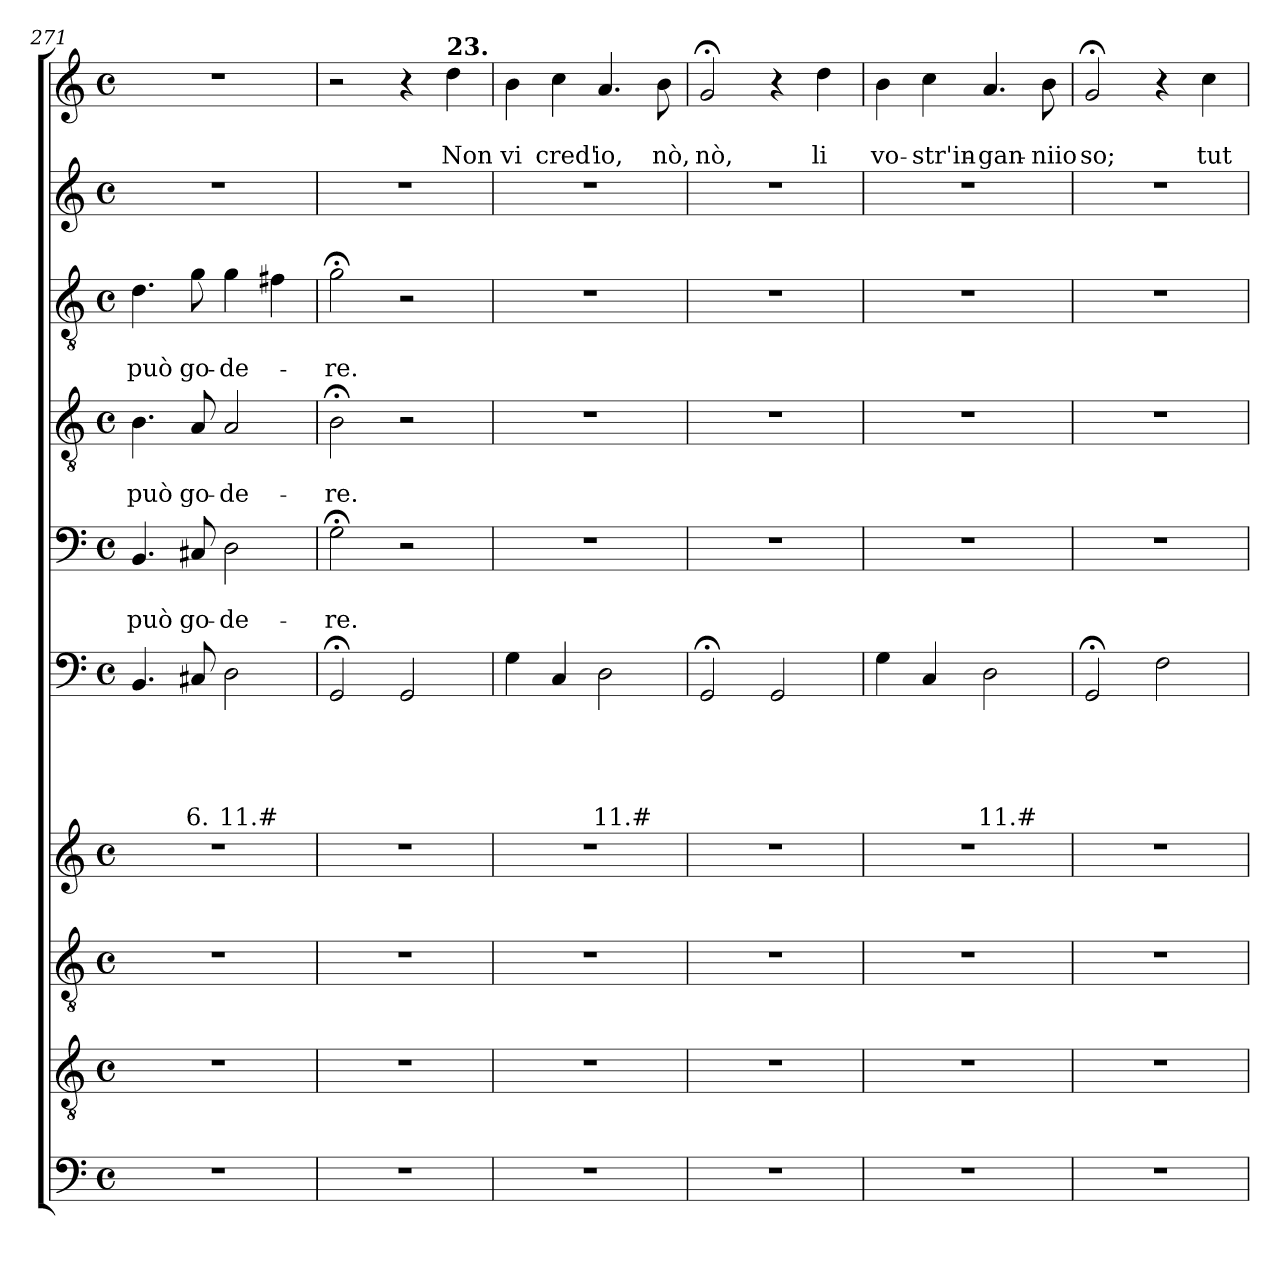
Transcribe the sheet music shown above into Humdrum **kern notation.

**kern	**kern	**kern	**kern	**kern	**text	**text	**text	**text	**text	**kern	**text	**text	**kern	**text	**text	**kern	**text	**text	**kern	**kern	**text	**text
*part10	*part9	*part8	*part7	*part6	*part6	*part6	*part6	*part6	*part6	*part5	*part5	*part5	*part4	*part4	*part4	*part3	*part3	*part3	*part2	*part1	*part1	*part1
*staff10	*staff9	*staff8	*staff7	*staff6	*staff6	*staff6	*staff6	*staff6	*staff6	*staff5	*staff5	*staff5	*staff4	*staff4	*staff4	*staff3	*staff3	*staff3	*staff2	*staff1	*staff1	*staff1
*clefF4	*clefGv2	*clefGv2	*clefG2	*clefF4	*	*	*	*	*	*clefF4	*	*	*clefGv2	*	*	*clefGv2	*	*	*clefG2	*clefG2	*	*
*k[]	*k[]	*k[]	*k[]	*k[]	*	*	*	*	*	*k[]	*	*	*k[]	*	*	*k[]	*	*	*k[]	*k[]	*	*
*C:	*C:	*C:	*C:	*C:	*	*	*	*	*	*C:	*	*	*C:	*	*	*C:	*	*	*C:	*C:	*	*
*M4/4	*M4/4	*M4/4	*M4/4	*M4/4	*	*	*	*	*	*M4/4	*	*	*M4/4	*	*	*M4/4	*	*	*M4/4	*M4/4	*	*
*met(c)	*met(c)	*met(c)	*met(c)	*met(c)	*	*	*	*	*	*met(c)	*	*	*met(c)	*	*	*met(c)	*	*	*met(c)	*met(c)	*	*
=271	=271	=271	=271	=271	=271	=271	=271	=271	=271	=271	=271	=271	=271	=271	=271	=271	=271	=271	=271	=271	=271	=271
1r	1r	1r	1r	4.BB/	.	.	.	.	.	4.BB/	.	può	4.B\	.	può	4.d\	.	può	1r	1r	.	.
.	.	.	.	8C#X/	.	.	.	.	6.	8C#X/	.	go-	8A/	.	go-	8g\	.	go-	.	.	.	.
.	.	.	.	2D\	.	.	.	.	11.#	2D\	.	-de-	2A/	.	-de-	4g\	.	-de-	.	.	.	.
.	.	.	.	.	.	.	.	.	.	.	.	.	.	.	.	4f#X\	.	.	.	.	.	.
=272	=272	=272	=272	=272	=272	=272	=272	=272	=272	=272	=272	=272	=272	=272	=272	=272	=272	=272	=272	=272	=272	=272
1r	1r	1r	1r	2GG;</	.	.	.	.	.	2G;<\	.	-re.	2B;<\	.	-re.	2g;<\	.	-re.	1r	2r	.	.
.	.	.	.	2GG/	.	.	.	.	.	2r	.	.	2r	.	.	2r	.	.	.	4r	.	.
!	!	!	!	!	!	!	!	!	!	!	!	!	!	!	!	!	!	!	!	!LO:TX:a:B:t=23.	!	!
.	.	.	.	.	.	.	.	.	.	.	.	.	.	.	.	.	.	.	.	4dd\	.	Non
=273	=273	=273	=273	=273	=273	=273	=273	=273	=273	=273	=273	=273	=273	=273	=273	=273	=273	=273	=273	=273	=273	=273
1r	1r	1r	1r	4G\	.	.	.	.	.	1r	.	.	1r	.	.	1r	.	.	1r	4b\	.	vi
.	.	.	.	4C/	.	.	.	.	.	.	.	.	.	.	.	.	.	.	.	4cc\	.	cred'
.	.	.	.	2D\	.	.	.	.	11.#	.	.	.	.	.	.	.	.	.	.	4.a/	.	io,
.	.	.	.	.	.	.	.	.	.	.	.	.	.	.	.	.	.	.	.	8b\	.	nò,
=274	=274	=274	=274	=274	=274	=274	=274	=274	=274	=274	=274	=274	=274	=274	=274	=274	=274	=274	=274	=274	=274	=274
1r	1r	1r	1r	2GG;</	.	.	.	.	.	1r	.	.	1r	.	.	1r	.	.	1r	2g;</	.	nò,
.	.	.	.	2GG/	.	.	.	.	.	.	.	.	.	.	.	.	.	.	.	4r	.	.
.	.	.	.	.	.	.	.	.	.	.	.	.	.	.	.	.	.	.	.	4dd\	.	li
=275	=275	=275	=275	=275	=275	=275	=275	=275	=275	=275	=275	=275	=275	=275	=275	=275	=275	=275	=275	=275	=275	=275
1r	1r	1r	1r	4G\	.	.	.	.	.	1r	.	.	1r	.	.	1r	.	.	1r	4b\	.	vo-
.	.	.	.	4C/	.	.	.	.	.	.	.	.	.	.	.	.	.	.	.	4cc\	.	-str'in-
.	.	.	.	2D\	.	.	.	.	11.#	.	.	.	.	.	.	.	.	.	.	4.a/	.	-gan-
.	.	.	.	.	.	.	.	.	.	.	.	.	.	.	.	.	.	.	.	8b\	.	-niio
!!LO:LB:g=z
=276	=276	=276	=276	=276	=276	=276	=276	=276	=276	=276	=276	=276	=276	=276	=276	=276	=276	=276	=276	=276	=276	=276
1r	1r	1r	1r	2GG;</	.	.	.	.	.	1r	.	.	1r	.	.	1r	.	.	1r	2g;</	.	so;
.	.	.	.	2F\	.	.	.	.	.	.	.	.	.	.	.	.	.	.	.	4r	.	.
.	.	.	.	.	.	.	.	.	.	.	.	.	.	.	.	.	.	.	.	4cc\	.	tut-
=	=	=	=	=	=	=	=	=	=	=	=	=	=	=	=	=	=	=	=	=	=	=
*-	*-	*-	*-	*-	*-	*-	*-	*-	*-	*-	*-	*-	*-	*-	*-	*-	*-	*-	*-	*-	*-	*-
